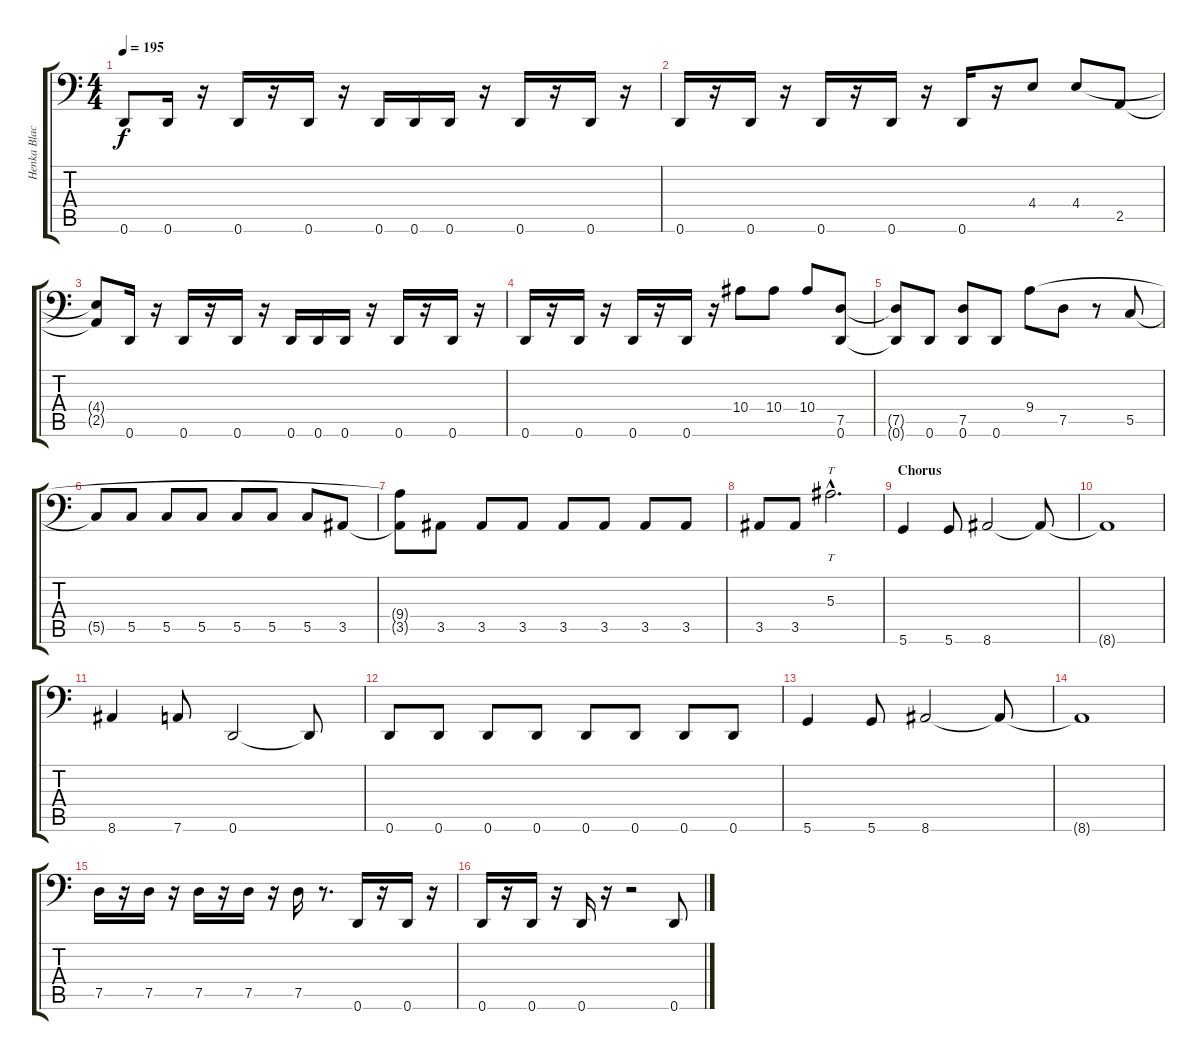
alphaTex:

\track ("Henka Blacksmith" "Henka Blac") {instrument electricbasspick}
\staff {score tabs}
\tuning (D3 A2 F2 C2 G1 D1) {hide}
\ts (4 4)
\tempo 195
\clef f4
\ks c
0.6{t}.8{dy f} 0.6.16 r.16 0.6.16 r.16 0.6.16 r.16 0.6.16 0.6.16 0.6.16 r.16 0.6.16 r.16 0.6.16 r.16 |
0.6.16 r.16 0.6.16 r.16 0.6.16 r.16 0.6.16 r.16 0.6.16 r.16 4.4.8 4.4.8 2.5.8 |
(4.4{t} 2.5{t}).8 0.6.16 r.16 0.6.16 r.16 0.6.16 r.16 0.6.16 0.6.16 0.6.16 r.16 0.6.16 r.16 0.6.16 r.16 |
0.6.16 r.16 0.6.16 r.16 0.6.16 r.16 0.6.16 r.16 10.4.8 10.4.8 10.4.8 (7.5 0.6).8 |
(7.5{t} 0.6{t}).8 0.6.8 (7.5 0.6).8 0.6.8 9.4.8 7.5.8 r.8 5.5.8 |
5.5{t}.8 5.5.8 5.5.8 5.5.8 5.5.8 5.5.8 5.5.8 3.5.8 |
(9.4{t} 3.5{t}).8 3.5.8 3.5.8 3.5.8 3.5.8 3.5.8 3.5.8 3.5.8 |
3.5.8 3.5.8 5.3{hac}.2{tt d} |
\section ("" "Chorus")
5.6.4 5.6.8 8.6.2 8.6{t}.8 |
8.6{t}.1 |
8.6.4 7.6.8 0.6.2 0.6{t}.8 |
0.6.8 0.6.8 0.6.8 0.6.8 0.6.8 0.6.8 0.6.8 0.6.8 |
5.6.4 5.6.8 8.6.2 8.6{t}.8 |
8.6{t}.1 |
7.5.16 r.16 7.5.16 r.16 7.5.16 r.16 7.5.16 r.16 7.5.16 r.8{d} 0.6.16 r.16 0.6.16 r.16 |
0.6.16 r.16 0.6.16 r.16 0.6.16 r.16 r.2 0.6.8
